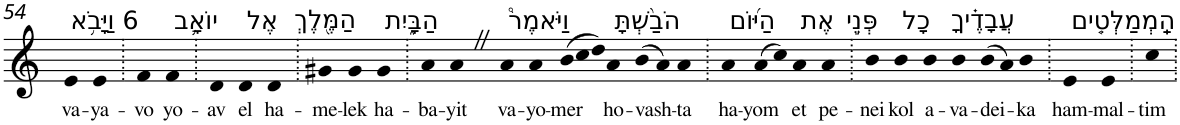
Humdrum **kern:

**kern	**text
*part1	*part1
*staff1	*staff1
*I"Piano	*
*I'Pno	*
!!LO:PB:g=z
*clefG2	*
*k[]	*
=54	=54
!LO:TX:a:t=6 וַיָּבֹ֥א	!
!	!LO:LY:b
4e	va-
!	!LO:LY:b
4e	-ya-
=55.	=55.
!	!LO:LY:b
4f	-vo
!LO:TX:a:t=יוֹאָ֛ב	!
!	!LO:LY:b
4f	yo-
=56.	=56.
!	!LO:LY:b
4d	-av
!LO:TX:a:t=אֶל	!
!	!LO:LY:b
4d	el
!LO:TX:a:t=הַמֶּ֖לֶךְ	!
!	!LO:LY:b
4d	ha-
=57.	=57.
!	!LO:LY:b
4g#X	-me-
!	!LO:LY:b
4g#	-lek
!LO:TX:a:t=הַבָּ֑יִת	!
!	!LO:LY:b
4g#	ha-
=58.	=58.
!	!LO:LY:b
4a	-ba-
!	!LO:LY:b
4aZ	-yit
!LO:TX:a:t=וַיֹּאמֶר֩	!
!	!LO:LY:b
4a	va-
!	!LO:LY:b
4a	-yo-
*Xtuplet	*
!	!LO:LY:b
(>12b	-mer
12cc	.
12dd)	.
!LO:TX:a:t=הֹבַ֨שְׁתָּ	!
!	!LO:LY:b
4a	ho-
!	!LO:LY:b
(>8b	-vash-
8a)	.
!	!LO:LY:b
4a	-ta
=59.	=59.
!LO:TX:a:t=הַיּ֜וֹם	!
!	!LO:LY:b
4a	ha-
!	!LO:LY:b
(>8a	-yom
8cc)	.
!LO:TX:a:t=אֶת	!
!	!LO:LY:b
4a	et
!LO:TX:a:t=פְּנֵ֣י	!
!	!LO:LY:b
4a	pe-
=60.	=60.
!	!LO:LY:b
4b	-nei
!LO:TX:a:t=כָל	!
!	!LO:LY:b
4b	kol
!LO:TX:a:t=עֲבָדֶ֗יךָ	!
!	!LO:LY:b
4b	a-
!	!LO:LY:b
4b	-va-
!	!LO:LY:b
(>8b	-dei-
8a)	.
!	!LO:LY:b
4b	-ka
=61.	=61.
!LO:TX:a:t=הַֽמְמַלְּטִ֤ים	!
!	!LO:LY:b
4e	ham-
!	!LO:LY:b
4e	-mal-
=62.	=62.
!	!LO:LY:b
4cc	-tim
=.	=.
*-	*-
